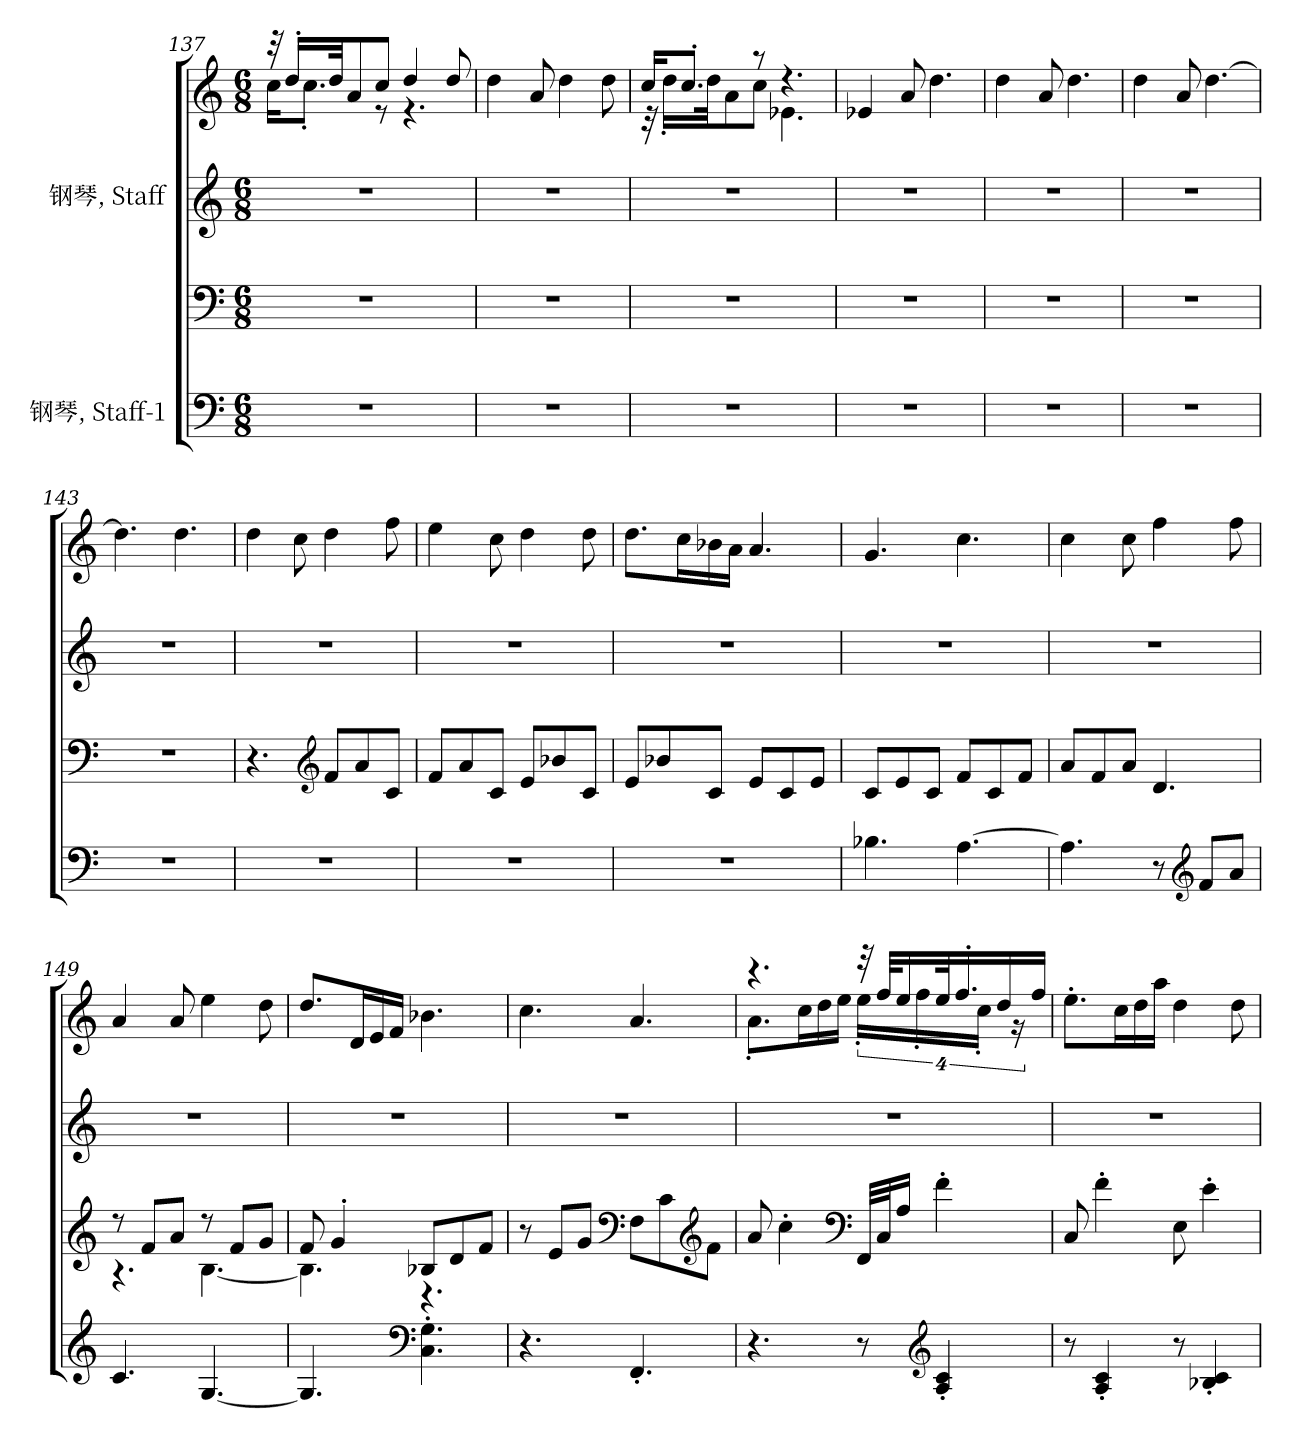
**kern	**kern	**kern	**kern
*part2	*part2	*part1	*part1
*staff4	*staff3	*staff2	*staff1
*I"钢琴, Staff-1	*	*I"钢琴, Staff	*
*clefF4	*clefF4	*clefG2	*clefG2
*k[]	*k[]	*k[]	*k[]
*M6/8	*M6/8	*M6/8	*M6/8
=137	=137	=137	=137
*	*	*	*^
2.r	2.r	2.r	32r	16cc\KL
.	.	.	16dd'/LL	.
.	.	.	.	8.cc'\J
.	.	.	32dd/JK	.
.	.	.	8a/	.
.	.	.	8cc/J	8r
.	.	.	4dd/	4.r
.	.	.	8dd/	.
*	*	*	*v	*v
!!LO:PB:g=z
=138	=138	=138	=138
2.r	2.r	2.r	4dd\
.	.	.	8a/
.	.	.	4dd\
.	.	.	8dd\
=139	=139	=139	=139
*	*	*	*^
2.r	2.r	2.r	16cc/KL	32r
.	.	.	.	16dd'\LL
.	.	.	8.cc'/J	.
.	.	.	.	32dd\JK
.	.	.	.	8a\
.	.	.	8r	8cc\J
.	.	.	4.r	4.e-X\
*	*	*	*v	*v
=140	=140	=140	=140
2.r	2.r	2.r	4e-X/
.	.	.	8a/
.	.	.	4.dd\
=141	=141	=141	=141
2.r	2.r	2.r	4dd\
.	.	.	8a/
.	.	.	4.dd\
=142	=142	=142	=142
2.r	2.r	2.r	4dd\
.	.	.	8a/
.	.	.	[4.dd\
=143	=143	=143	=143
2.r	2.r	2.r	4.dd\]
.	.	.	4.dd\
=144	=144	=144	=144
2.r	4.r	2.r	4dd\
.	.	.	8cc\
*	*clefG2	*	*
.	8f/L	.	4dd\
.	8a/	.	.
.	8c/J	.	8ff\
!!LO:LB:g=z
=145	=145	=145	=145
2.r	8f/L	2.r	4ee\
.	8a/	.	.
.	8c/J	.	8cc\
.	8e/L	.	4dd\
.	8b-X/	.	.
.	8c/J	.	8dd\
=146	=146	=146	=146
2.r	8e/L	2.r	8.dd\L
.	8b-X/	.	.
.	.	.	16cc\L
.	8c/J	.	16b-X\
.	.	.	16a\JJ
.	8e/L	.	4.a/
.	8c/	.	.
.	8e/J	.	.
=147	=147	=147	=147
4.B-X\	8c/L	2.r	4.g/
.	8e/	.	.
.	8c/J	.	.
[4.A\	8f/L	.	4.cc\
.	8c/	.	.
.	8f/J	.	.
=148	=148	=148	=148
4.A\]	8a/L	2.r	4cc\
.	8f/	.	.
.	8a/J	.	8cc\
8r	4.d/	.	4ff\
*clefG2	*	*	*
8f/L	.	.	.
8a/J	.	.	8ff\
=149	=149	=149	=149
*	*^	*	*
4.c/	8r	4.r	2.r	4a/
.	8f/L	.	.	.
.	8a/J	.	.	8a/
[4.G/	8r	[4.B\	.	4ee\
.	8f/L	.	.	.
.	8g/J	.	.	8dd\
!!LO:LB:g=z
=150	=150	=150	=150	=150
4.G/]	8f/	4.B\]	2.r	8.dd/L
.	4g'/	.	.	.
.	.	.	.	16d/L
.	.	.	.	16e/
.	.	.	.	16f/JJ
*clefF4	*	*	*	*
4.C\' 4.G\'	8B-X/L	4.r	.	4.b-X\
.	8d/	.	.	.
.	8f/J	.	.	.
*	*v	*v	*	*
=151	=151	=151	=151
4.r	8r	2.r	4.cc\
.	8e/L	.	.
.	8g/J	.	.
*	*clefF4	*	*
4.FF'/	8F\L	.	4.a/
.	8c\	.	.
*	*clefG2	*	*
.	8f\J	.	.
=152	=152	=152	=152
*	*	*	*^
4.r	8a/	2.r	4.r	8.a'\L
.	4cc'\	.	.	.
.	.	.	.	16cc\L
.	.	.	.	16dd\
.	.	.	.	16ee\JJ
*	*clefF4	*	*	*
8r	32FF/LLL	.	32r	32%3ee'\L
.	32C/J	.	32ff/KLL	.
.	16A/JJ	.	16ee/	.
.	.	.	.	32%3ff'\
*clefG2	*	*	*	*
4A/' 4c/'	4f'\	.	32ee/K	.
.	.	.	16.ff'/	.
.	.	.	.	32%3cc'\J
.	.	.	16dd/	.
.	.	.	.	32%3r
.	.	.	16ff/JJ	.
*	*	*	*v	*v
!!LO:PB:g=z
=153	=153	=153	=153
8r	8C/	2.r	8.ee'\L
4A/' 4c/'	4f'\	.	.
.	.	.	16cc\L
.	.	.	16dd\
.	.	.	16aa\JJ
8r	8E\	.	4dd\
4B-X/' 4c/'	4e'\	.	.
.	.	.	8dd\
=	=	=	=
*-	*-	*-	*-
